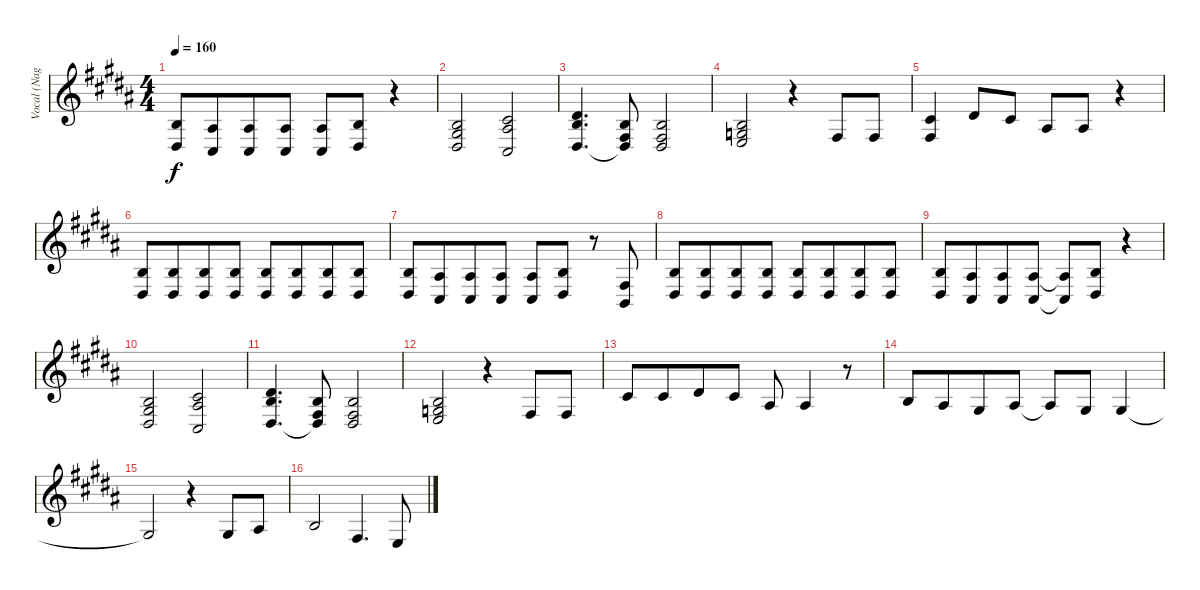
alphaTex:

\track ("Vocal (Nagi)" "Vocal (Nag") {instrument electricpiano1}
\staff {score}
\tuning (E4 B3 G3 D3 A2 E2) {hide}
\ts (4 4)
\tempo 160
\clef g2
\ks b
(0.2 1.4).8{dy f} (3.3 4.5).8{beam merge} (3.3 4.5).8 (3.3 4.5).8 (3.3 4.5).8 (0.2 1.4).8 r.4 |
(0.2 1.3 1.4).2 (2.2 3.3 4.5).2 |
(4.2 4.3 6.5).4{d} (4.3 4.4 6.5{t}).8 (4.3 4.4 6.5).2 |
(0.2 0.3 2.4).2 r.4 4.4.8 4.4.8 |
(2.2 4.4).4 4.2.8 2.2.8 3.3.8 3.3.8 r.4 |
(0.2 1.4).8 (0.2 1.4).8{beam merge} (0.2 1.4).8 (0.2 1.4).8 (0.2 1.4).8 (0.2 1.4).8{beam merge} (0.2 1.4).8 (0.2 1.4).8 |
(0.2 1.4).8 (3.3 4.5).8{beam merge} (3.3 4.5).8 (3.3 4.5).8 (3.3 4.5).8 (0.2 1.4).8 r.8 (4.4 2.5).8 |
(0.2 1.4).8{beam merge} (0.2 1.4).8{beam merge} (0.2 1.4).8{beam merge} (0.2 1.4).8 (0.2 1.4).8 (0.2 1.4).8{beam merge} (0.2 1.4).8 (0.2 1.4).8 |
(0.2 1.4).8 (3.3 4.5).8{beam merge} (3.3 4.5).8 (3.3 4.5).8 (3.3{t} 4.5{t}).8 (0.2 1.4).8 r.4 |
(0.2 1.3 1.4).2 (2.2 3.3 4.5).2 |
(4.2 4.3 6.5).4{d} (4.3 4.4 6.5{t}).8 (4.3 4.4 6.5).2 |
(0.2 0.3 2.4).2 r.4 4.4.8 4.4.8 |
2.2.8 2.2.8{beam merge} 4.2.8 2.2.8 3.3.8 3.3.4 r.8 |
0.2.8 3.3.8{beam merge} 1.3.8 3.3.8 3.3{t}.8 1.3.8 1.3.4 |
1.3{t}.2 r.4 1.3.8 3.3.8 |
0.2.2 4.4.4{d} 2.4.8
